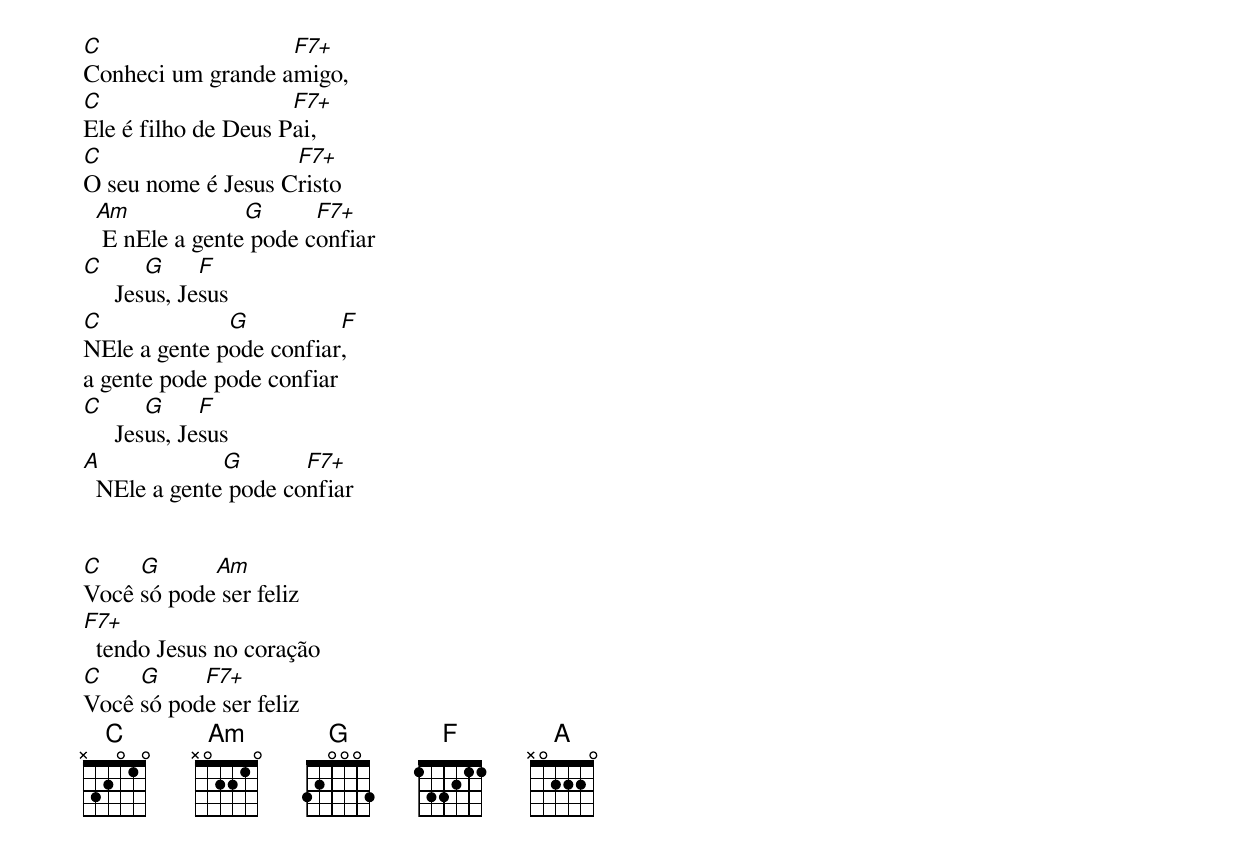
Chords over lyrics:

C                  F7+
Conheci um grande amigo,
C                    F7+
Ele é filho de Deus Pai,
C                   F7+
O seu nome é Jesus Cristo
  Am             G      F7+
   E nEle a gente pode confiar
C       G     F
     Jesus, Jesus
C             G          F
NEle a gente pode confiar,
a gente pode pode confiar
C       G     F
     Jesus, Jesus
A             G       F7+
  NEle a gente pode confiar


C    G      Am
Você só pode ser feliz
F7+
  tendo Jesus no coração
C    G     F7+
Você só pode ser feliz
